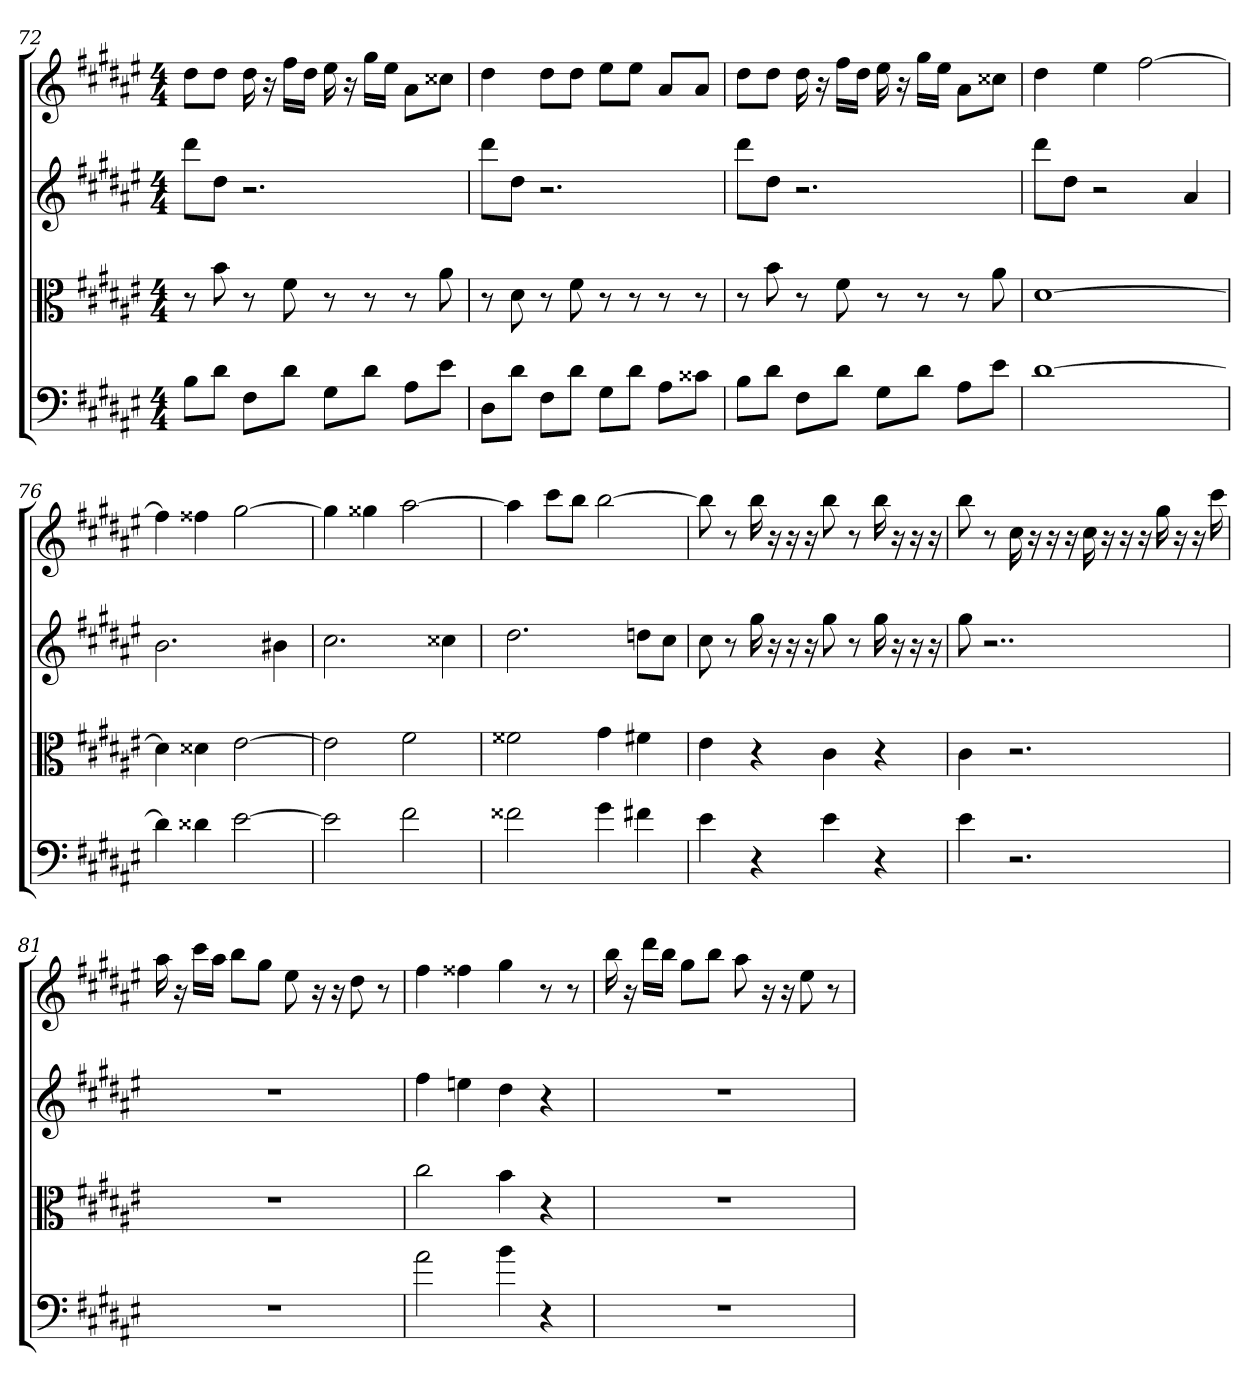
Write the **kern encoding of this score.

**kern	**kern	**kern	**kern
*part4	*part3	*part2	*part1
*staff4	*staff3	*staff2	*staff1
*clefF4	*clefC3	*clefG2	*clefG2
*k[f#c#g#d#a#e#]	*k[f#c#g#d#a#e#]	*k[f#c#g#d#a#e#]	*k[f#c#g#d#a#e#]
*F#:	*F#:	*F#:	*F#:
*M4/4	*M4/4	*M4/4	*M4/4
=72	=72	=72	=72
8B\L	8r	8ddd#\L	8dd#\L
8d#\J	8b	8dd#\J	8dd#\J
8F#\L	8r	2.r	16dd#
.	.	.	16r
8d#\J	8f#	.	16ff#\LL
.	.	.	16dd#\JJ
8G#\L	8r	.	16ee#
.	.	.	16r
8d#\J	8r	.	16gg#\LL
.	.	.	16ee#\JJ
8A#\L	8r	.	8a#\L
8e#\J	8a#	.	8cc##X\J
=73	=73	=73	=73
8D#\L	8r	8ddd#\L	4dd#
8d#\J	8d#	8dd#\J	.
8F#\L	8r	2.r	8dd#\L
8d#\J	8f#	.	8dd#\J
8G#\L	8r	.	8ee#\L
8d#\J	8r	.	8ee#\J
8A#\L	8r	.	8a#/L
8c##X\J	8r	.	8a#/J
=74	=74	=74	=74
8B\L	8r	8ddd#\L	8dd#\L
8d#\J	8b	8dd#\J	8dd#\J
8F#\L	8r	2.r	16dd#
.	.	.	16r
8d#\J	8f#	.	16ff#\LL
.	.	.	16dd#\JJ
8G#\L	8r	.	16ee#
.	.	.	16r
8d#\J	8r	.	16gg#\LL
.	.	.	16ee#\JJ
8A#\L	8r	.	8a#\L
8e#\J	8a#	.	8cc##X\J
=75	=75	=75	=75
[1d#	[1d#	8ddd#\L	4dd#
.	.	8dd#\J	.
.	.	2r	4ee#
.	.	.	[2ff#
.	.	4a#	.
=76	=76	=76	=76
4d#]	4d#]	2.b	4ff#]
4d##X	4d##X	.	4ff##X
[2e#	[2e#	.	[2gg#
.	.	4b#X	.
=77	=77	=77	=77
2e#]	2e#]	2.cc#	4gg#]
.	.	.	4gg##X
2f#	2f#	.	[2aa#
.	.	4cc##X	.
=78	=78	=78	=78
2f##X	2f##X	2.dd#	4aa#]
.	.	.	8ccc#\L
.	.	.	8bb\J
4g#	4g#	.	[2bb
4f#X	4f#X	8ddn\L	.
.	.	8cc#\J	.
=79	=79	=79	=79
4e#	4e#	8cc#	8bb]
.	.	8r	8r
4r	4r	16gg#	16bb
.	.	16r	16r
.	.	16r	16r
.	.	16r	16r
4e#	4c#	8gg#	8bb
.	.	8r	8r
4r	4r	16gg#	16bb
.	.	16r	16r
.	.	16r	16r
.	.	16r	16r
=80	=80	=80	=80
4e#	4c#	8gg#	8bb
.	.	2..r	8r
2.r	2.r	.	16cc#
.	.	.	16r
.	.	.	16r
.	.	.	16r
.	.	.	16cc#
.	.	.	16r
.	.	.	16r
.	.	.	16r
.	.	.	16gg#
.	.	.	16r
.	.	.	16r
.	.	.	16ccc#
=81	=81	=81	=81
1r	1r	1r	16aa#
.	.	.	16r
.	.	.	16ccc#\LL
.	.	.	16aa#\JJ
.	.	.	8bb\L
.	.	.	8gg#\J
.	.	.	8ee#
.	.	.	16r
.	.	.	16r
.	.	.	8dd#
.	.	.	8r
=82	=82	=82	=82
2a#	2cc#	4ff#	4ff#
.	.	4een	4ff##X
4b	4b	4dd#	4gg#
4r	4r	4r	8r
.	.	.	8r
=83	=83	=83	=83
1r	1r	1r	16bb
.	.	.	16r
.	.	.	16ddd#\LL
.	.	.	16bb\JJ
.	.	.	8gg#\L
.	.	.	8bb\J
.	.	.	8aa#
.	.	.	16r
.	.	.	16r
.	.	.	8ee#
.	.	.	8r
=	=	=	=
*-	*-	*-	*-
